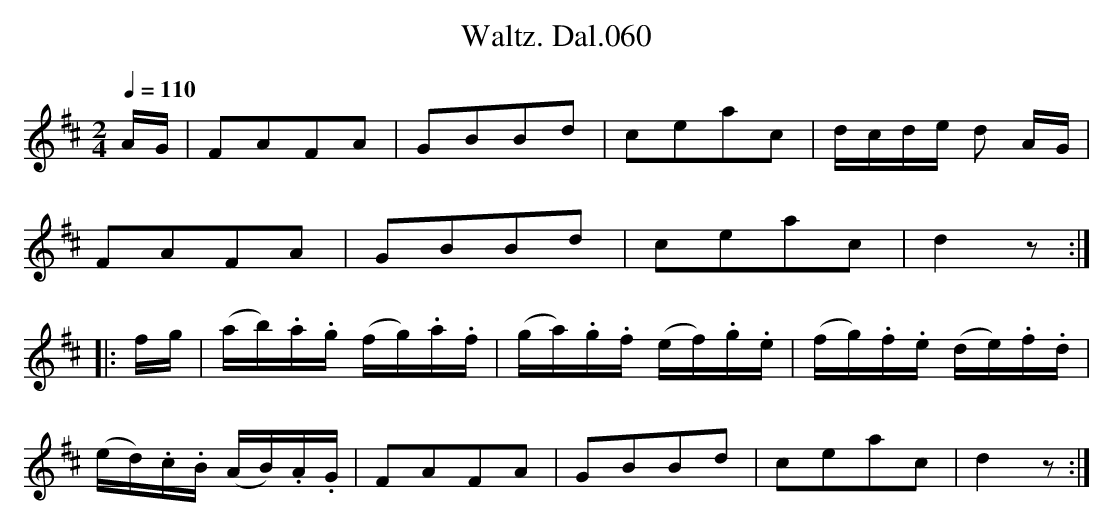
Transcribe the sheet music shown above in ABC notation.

X:1
T:Waltz. Dal.060
M:2/4
L:1/8
Q:1/4=110
K:D
A/G/|FAFA|GBBd|ceac|d/c/d/e/ d A/G/|
FAFA|GBBd|ceac|d2 z:|
|:f/g/|(a/b/).a/.g/ (f/g/).a/.f/|(g/a/).g/.f/ (e/f/).g/.e/|\
(f/g/).f/.e/ (d/e/).f/.d/|
(e/d/).c/.B/ (A/B/).A/.G/|FAFA|GBBd|ceac|d2 z:|
